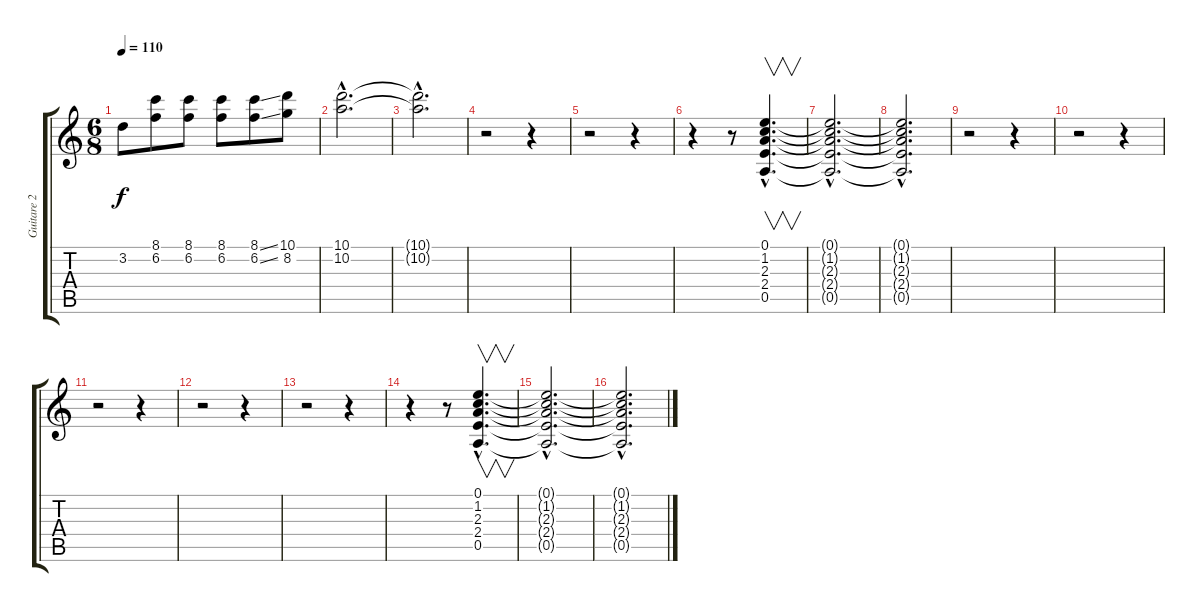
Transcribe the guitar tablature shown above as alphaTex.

\track ("Guitare 2" "Guitare 2") {instrument electricguitarclean}
\staff {score tabs}
\tuning (E4 B3 G3 D3 A2 E2) {hide}
\ts (6 8)
\tempo 110
\clef g2
\ks c
3.2{t}.8{dy f} (8.1 6.2).8 (8.1 6.2).8 (8.1 6.2).8 (8.1{ss} 6.2{ss}).8 (10.1 8.2).8 |
(10.1{hac} 10.2{hac}).2{d} |
(10.1{hac t} 10.2{hac t}).2{d} |
r.2 r.4 |
r.2 r.4 |
r.4 r.8 (0.1{hac} 1.2{hac} 2.3{hac} 2.4{hac} 0.5{hac}).4{v d} |
(0.1{hac t} 1.2{hac t} 2.3{hac t} 2.4{hac t} 0.5{hac t}).2{d} |
(0.1{hac t} 1.2{hac t} 2.3{hac t} 2.4{hac t} 0.5{hac t}).2{d} |
r.2 r.4 |
r.2 r.4 |
r.2 r.4 |
r.2 r.4 |
r.2 r.4 |
r.4 r.8 (0.1{hac} 1.2{hac} 2.3{hac} 2.4{hac} 0.5{hac}).4{v d} |
(0.1{hac t} 1.2{hac t} 2.3{hac t} 2.4{hac t} 0.5{hac t}).2{d} |
(0.1{hac t} 1.2{hac t} 2.3{hac t} 2.4{hac t} 0.5{hac t}).2{d}
